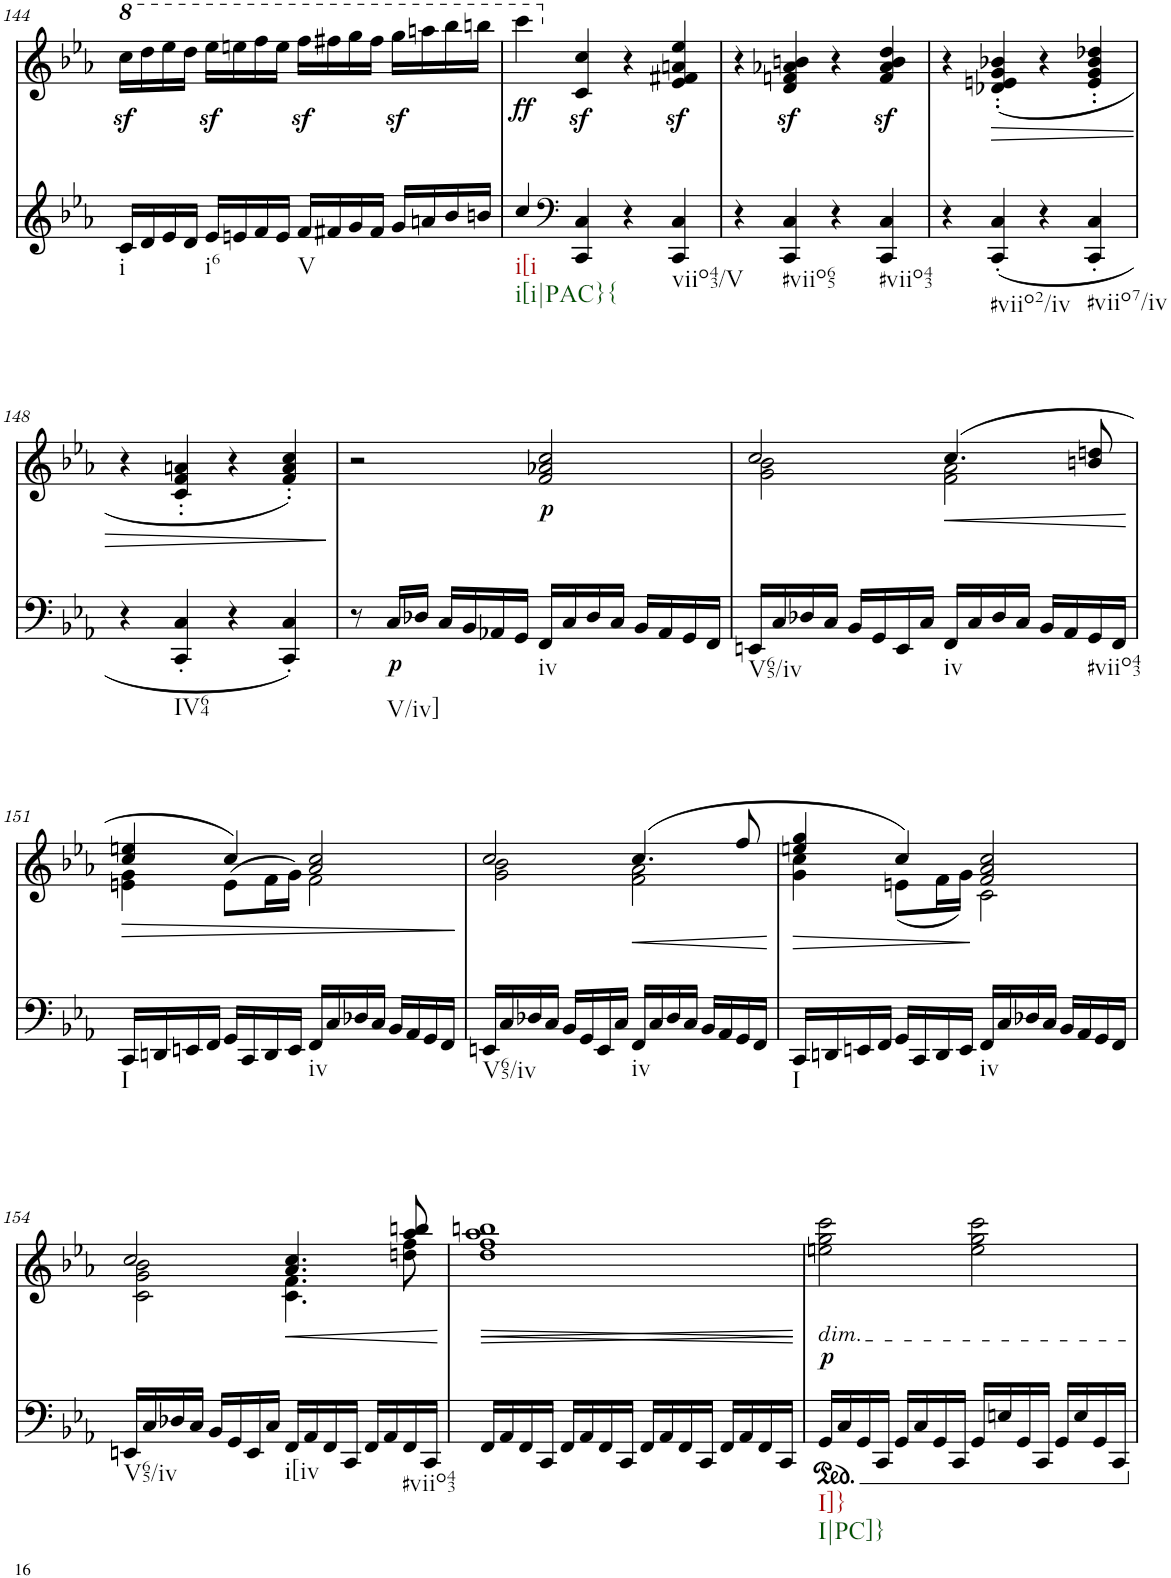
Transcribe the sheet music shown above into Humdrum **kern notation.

**kern	**text	**kern	**text	**dynam
*part2	*part2	*part1	*part1	*part1
*staff2	*staff2	*staff1	*staff1	*staff1
*I"piano	*	*I"piano	*	*
*I'Pno	*	*I'Pno	*	*
!!LO:PB:g=z
*clefG2	*	*clefG2	*	*
*k[b-e-a-]	*	*k[b-e-a-]	*	*
*M4/4	*	*M4/4	*	*
*	*	*8va	*	*
=144	=144	=144	=144	=144
!LO:TX:b:t=i	!	!	!	!
16c/LL	.	16cccz<\LL	.	.
16d/	.	16ddd\	.	.
16e-/	.	16eee-\	.	.
16d/JJ	.	16ddd\JJ	.	.
!LO:TX:b:t=i6	!	!	!	!
16e-/LL	.	16eee-z<\LL	.	.
16en/	.	16eeen\	.	.
16f/	.	16fff\	.	.
16e/JJ	.	16eee\JJ	.	.
!LO:TX:b:t=V	!	!	!	!
16f/LL	.	16fffz<\LL	.	.
16f#X/	.	16fff#X\	.	.
16g/	.	16ggg\	.	.
16f#/JJ	.	16fff#\JJ	.	.
16g/LL	.	16gggz<\LL	.	.
16an/	.	16aaan\	.	.
16b-/	.	16bbb-\	.	.
16bn/JJ	.	16bbbn\JJ	.	.
=145	=145	=145	=145	=145
!LO:TX:b:t=i[i	!	!	!	!
!LO:TX:b:t=i[i|PAC}{	!	!	!	!
!	!	!	!LO:LY:b	!
4cc/	.	4cccc\	.	.
*clefF4	*	*	*	*
*	*	*X8va	*	*
4CC/ 4C/	.	4c/z< 4cc/z<	.	.
4r	.	4r	.	.
!LO:TX:b:t=viio43/V	!	!	!	!
4CC/ 4C/	.	4e-/z< 4f#X/z< 4an/z< 4ee-/z<	.	.
=146	=146	=146	=146	=146
4r	.	4r	.	.
!LO:TX:b:t=#viio65	!	!	!	!
4CC/ 4C/	.	4d/z< 4fn/z< 4a-X/z< 4bn/z<	.	.
4r	.	4r	.	.
!LO:TX:b:t=#viio43	!	!	!	!
4CC/ 4C/	.	4f/z< 4a-/z< 4b/z< 4dd/z<	.	.
=147	=147	=147	=147	=147
4r	.	4r	.	.
!LO:TX:b:t=#viio2/iv	!	!	!	!
!	!	!	!	!LO:HP:b
(4CC/' 4C/'	.	(4d-X/' 4en/' 4g/' 4b-X/'	.	>
4r	.	4r	.	.
!LO:TX:b:t=#viio7/iv	!	!	!	!
4CC/' 4C/'	.	4e/' 4g/' 4b-/' 4dd-X/'	.	.
!!LO:LB:g=z
=148	=148	=148	=148	=148
4r	.	4r	.	.
!LO:TX:b:t=IV64	!	!	!	!
4CC/' 4C/'	.	4c/' 4f/' 4an/'	.	.
4r	.	4r	.	.
4CC/' 4C/')	.	4f/' 4a/' 4cc/')	.	.
=149	=149	=149	=149	=149
8r	.	2r	.	.
!LO:TX:b:t=V/iv]	!	!	!	!
!	!LO:LY:b	!	!	!
16C/LL	.	.	.	.
16D-X/JJ	.	.	.	.
16C/LL	.	.	.	.
16BB-/	.	.	.	.
16AA-X/	.	.	.	.
16GG/JJ	.	.	.	.
!LO:TX:b:t=iv	!	!	!	!
!	!	!	!LO:LY:b	!
16FF/LL	.	2f/ 2a-X/ 2cc/	.	.
16C/	.	.	.	.
16D-/	.	.	.	.
16C/JJ	.	.	.	.
16BB-/LL	.	.	.	.
16AA-/	.	.	.	.
16GG/	.	.	.	.
16FF/JJ	.	.	.	.
=150	=150	=150	=150	=150
*	*	*^	*	*
!LO:TX:b:t=V65/iv	!	!	!	!	!
16EEn/LL	.	2cc/	2g\ 2b-\	.	.
16C/	.	.	.	.	.
16D-X/	.	.	.	.	.
16C/JJ	.	.	.	.	.
16BB-/LL	.	.	.	.	.
16GG/	.	.	.	.	.
16EE/	.	.	.	.	.
16C/JJ	.	.	.	.	.
!LO:TX:b:t=iv	!	!	!	!	!
!	!	!	!	!	!LO:HP:b
16FF/LL	.	(4.cc/	2f\ 2a-\	.	<
16C/	.	.	.	.	.
16D-/	.	.	.	.	.
16C/JJ	.	.	.	.	.
16BB-/LL	.	.	.	.	.
16AA-/	.	.	.	.	.
!LO:TX:b:t=#viio43	!	!	!	!	!
16GG/	.	8bn/ 8ddn/	.	.	.
16FF/JJ	.	.	.	.	.
*	*	*v	*v	*	*
.	.	.	.	]
!!LO:LB:g=z
=151	=151	=151	=151	=151
!LO:TX:b:t=I	!	!	!	!
!	!	!	!	!LO:HP:b
*	*	*^	*	*
16CC/LL	.	4cc/ 4een/	4en\ 4g\	.	>
16DDn/	.	.	.	.	.
16EEn/	.	.	.	.	.
16FF/JJ	.	.	.	.	.
16GG/LL	.	4cc/)	(>8e\L	.	.
16CC/	.	.	.	.	.
16DD/	.	.	16f\L	.	.
16EE/JJ	.	.	16g\JJ)	.	.
!LO:TX:b:t=iv	!	!	!	!	!
16FF/LL	.	2a-/ 2cc/	2f\	.	.
16C/	.	.	.	.	.
16D-X/	.	.	.	.	.
16C/JJ	.	.	.	.	.
16BB-/LL	.	.	.	.	.
16AA-/	.	.	.	.	.
16GG/	.	.	.	.	.
16FF/JJ	.	.	.	.	.
*	*	*v	*v	*	*
.	.	.	.	[
=152	=152	=152	=152	=152
*	*	*^	*	*
!LO:TX:b:t=V65/iv	!	!	!	!	!
16EEn/LL	.	2cc/	2g\ 2b-\	.	.
16C/	.	.	.	.	.
16D-X/	.	.	.	.	.
16C/JJ	.	.	.	.	.
16BB-/LL	.	.	.	.	.
16GG/	.	.	.	.	.
16EE/	.	.	.	.	.
16C/JJ	.	.	.	.	.
!LO:TX:b:t=iv	!	!	!	!	!
!	!	!	!	!	!LO:HP:b
16FF/LL	.	(4.cc/	2f\ 2a-\	.	<
16C/	.	.	.	.	.
16D-/	.	.	.	.	.
16C/JJ	.	.	.	.	.
16BB-/LL	.	.	.	.	.
16AA-/	.	.	.	.	.
16GG/	.	8ff/	.	.	.
16FF/JJ	.	.	.	.	.
*	*	*v	*v	*	*
.	.	.	.	]
=153	=153	=153	=153	=153
!LO:TX:b:t=I	!	!	!	!
!	!	!	!	!LO:HP:b
*	*	*^	*	*
16CC/LL	.	4een/ 4gg/	4g\ 4cc\	.	>
16DDn/	.	.	.	.	.
16EEn/	.	.	.	.	.
16FF/JJ	.	.	.	.	.
16GG/LL	.	4cc/)	(8en\L	.	.
16CC/	.	.	.	.	.
16DD/	.	.	16f\L	.	.
16EE/JJ	.	.	16g\JJ)	.	.
!LO:TX:b:t=iv	!	!	!	!	!
16FF/LL	.	2f/ 2a-/ 2cc/	2c\	.	[
16C/	.	.	.	.	.
16D-X/	.	.	.	.	.
16C/JJ	.	.	.	.	.
16BB-/LL	.	.	.	.	.
16AA-/	.	.	.	.	.
16GG/	.	.	.	.	.
16FF/JJ	.	.	.	.	.
!!LO:LB:g=z	!!
=154	=154	=154	=154	=154	=154
!LO:TX:b:t=V65/iv	!	!	!	!	!
16EEn/LL	.	2cc/	2c\ 2g\ 2b-\	.	.
16C/	.	.	.	.	.
16D-X/	.	.	.	.	.
16C/JJ	.	.	.	.	.
16BB-/LL	.	.	.	.	.
16GG/	.	.	.	.	.
16EE/	.	.	.	.	.
16C/JJ	.	.	.	.	.
!LO:TX:b:t=i[iv	!	!	!	!	!
!	!	!	!	!	!LO:HP:b
16FF/LL	.	4.a-/ 4.cc/	4.c\ 4.f\	.	<
16AA-/	.	.	.	.	.
16FF/	.	.	.	.	.
16CC/JJ	.	.	.	.	.
16FF/LL	.	.	.	.	.
16AA-/	.	.	.	.	.
!LO:TX:b:t=#viio43	!	!	!	!	!
16FF/	.	8aa-/ 8bbn/	8ddn\ 8ff\	.	.
16CC/JJ	.	.	.	.	.
*	*	*v	*v	*	*
.	.	.	.	]
=155	=155	=155	=155	=155
!	!	!	!	!LO:HP:b
16FF/LL	.	1dd 1ff 1aa- 1bbn	.	>
16AA-/	.	.	.	.
16FF/	.	.	.	.
16CC/JJ	.	.	.	.
16FF/LL	.	.	.	.
16AA-/	.	.	.	.
16FF/	.	.	.	.
16CC/JJ	.	.	.	.
16FF/LL	.	.	.	.
16AA-/	.	.	.	.
16FF/	.	.	.	.
16CC/JJ	.	.	.	.
16FF/LL	.	.	.	.
16AA-/	.	.	.	.
16FF/	.	.	.	.
16CC/JJ	.	.	.	.
.	.	.	.	[
=156	=156	=156	=156	=156
*ped	*	*	*	*
!	!	!LO:TX:b:i:t=dim.	!	!
!LO:TX:b:t=I]}	!	!	!	!
!LO:TX:b:t=I|PC]}	!	!	!	!
!	!	!	!LO:LY:b	!
16GG/LL	.	2een\ 2gg\ 2ccc\	.	.
16C/	.	.	.	.
16GG/	.	.	.	.
16CC/JJ	.	.	.	.
16GG/LL	.	.	.	.
16C/	.	.	.	.
16GG/	.	.	.	.
16CC/JJ	.	.	.	.
16GG/LL	.	2ee\ 2gg\ 2ccc\	.	]
16En/	.	.	.	.
16GG/	.	.	.	.
16CC/JJ	.	.	.	.
16GG/LL	.	.	.	.
16E/	.	.	.	.
16GG/	.	.	.	.
16CC/JJ	.	.	.	.
*Xped	*	*	*	*
=	=	=	=	=
*-	*-	*-	*-	*-
